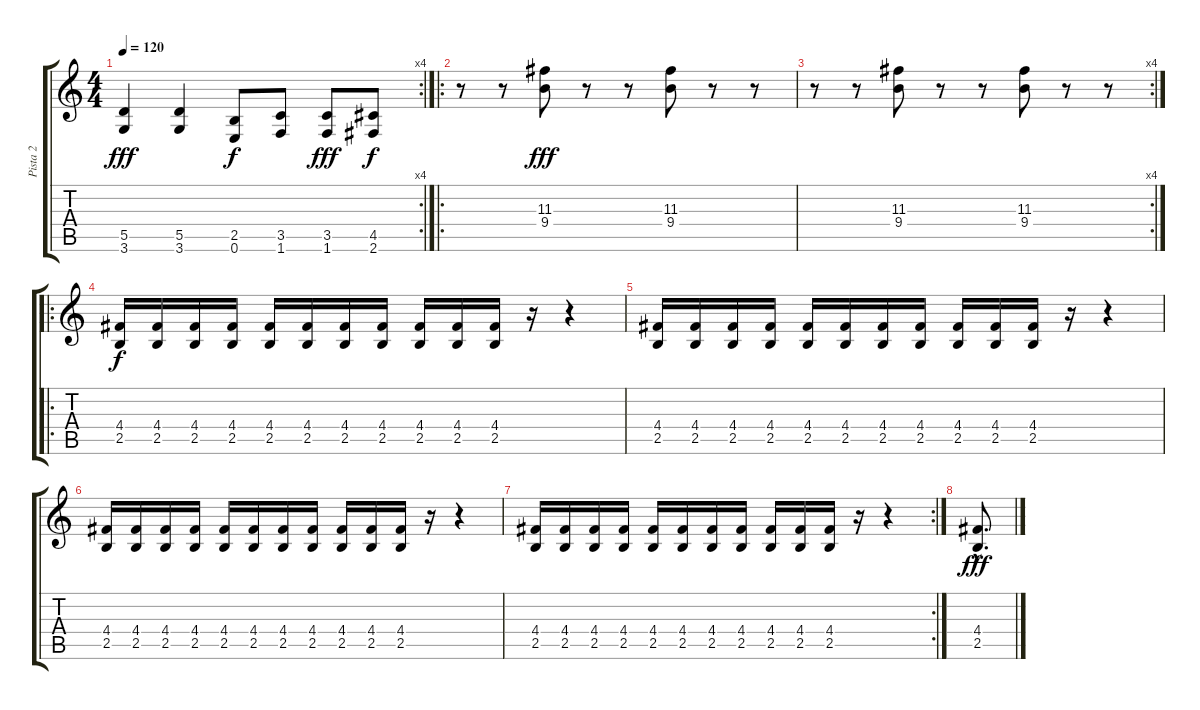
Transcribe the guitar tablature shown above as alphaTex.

\track ("Pista 2" "Pista 2") {instrument distortionguitar}
\staff {score tabs}
\tuning (E4 B3 G3 D3 A2 E2) {hide}
\rc 4
\ts (4 4)
\tempo 120
\clef g2
\ks c
(5.5 3.6).4{dy fff} (5.5 3.6).4 (2.5 0.6).8{dy f} (3.5 1.6).8 (3.5 1.6).8{dy fff} (4.5 2.6).8{dy f} |
\ro
r.8 r.8 (11.3 9.4).8{dy fff} r.8 r.8 (11.3 9.4).8 r.8 r.8 |
\rc 4
r.8 r.8 (11.3 9.4).8 r.8 r.8 (11.3 9.4).8 r.8 r.8 |
\ro
(4.4 2.5).16{dy f} (4.4 2.5).16 (4.4 2.5).16 (4.4 2.5).16 (4.4 2.5).16 (4.4 2.5).16 (4.4 2.5).16 (4.4 2.5).16 (4.4 2.5).16 (4.4 2.5).16 (4.4 2.5).16 r.16 r.4 |
(4.4 2.5).16 (4.4 2.5).16 (4.4 2.5).16 (4.4 2.5).16 (4.4 2.5).16 (4.4 2.5).16 (4.4 2.5).16 (4.4 2.5).16 (4.4 2.5).16 (4.4 2.5).16 (4.4 2.5).16 r.16 r.4 |
(4.4 2.5).16 (4.4 2.5).16 (4.4 2.5).16 (4.4 2.5).16 (4.4 2.5).16 (4.4 2.5).16 (4.4 2.5).16 (4.4 2.5).16 (4.4 2.5).16 (4.4 2.5).16 (4.4 2.5).16 r.16 r.4 |
\rc 2
(4.4 2.5).16 (4.4 2.5).16 (4.4 2.5).16 (4.4 2.5).16 (4.4 2.5).16 (4.4 2.5).16 (4.4 2.5).16 (4.4 2.5).16 (4.4 2.5).16 (4.4 2.5).16 (4.4 2.5).16 r.16 r.4 |
(4.4{hac} 2.5{hac}).8{d dy fff}
